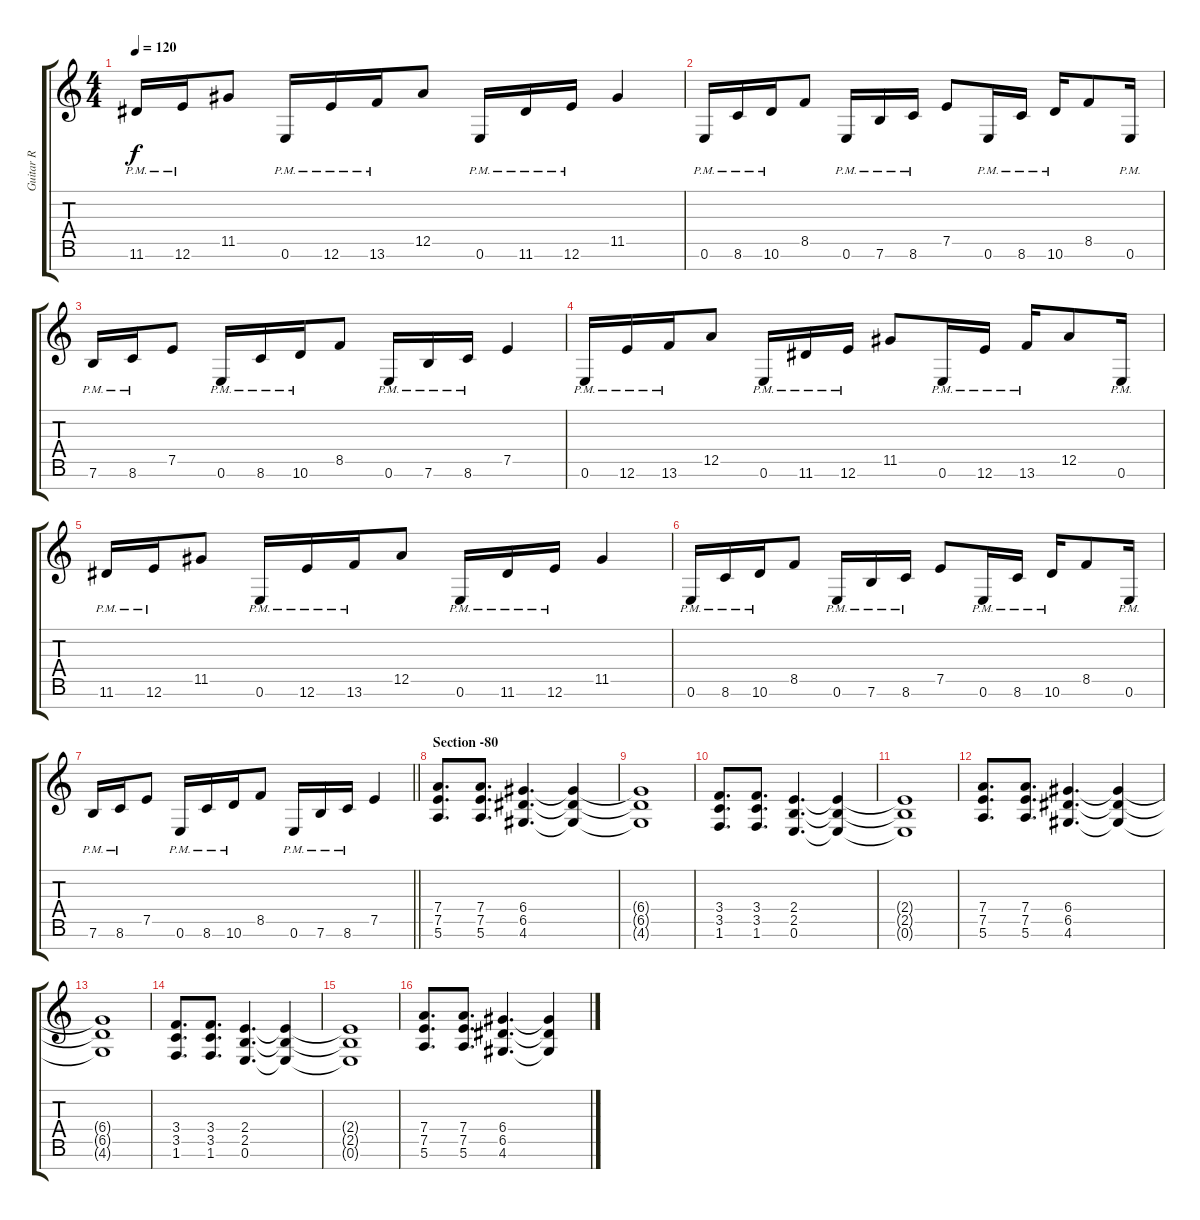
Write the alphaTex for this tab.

\track ("Guitar R" "Guitar R") {instrument overdrivenguitar}
\staff {score tabs}
\tuning (E4 B3 G3 D3 A2 E2 B1) {hide}
\ts (4 4)
\tempo 120
\clef g2
\ks c
11.6{pm}.16{dy f} 12.6{pm}.16 11.5.8 0.6{pm}.16 12.6{pm}.16 13.6{pm}.16 12.5.8 0.6{pm}.16 11.6{pm}.16 12.6{pm}.16 11.5.4 |
0.6{pm}.16 8.6{pm}.16 10.6{pm}.16 8.5.8 0.6{pm}.16 7.6{pm}.16 8.6{pm}.16 7.5.8 0.6{pm}.16 8.6{pm}.16 10.6{pm}.16 8.5.8 0.6{pm}.16 |
7.6{pm}.16 8.6{pm}.16 7.5.8 0.6{pm}.16 8.6{pm}.16 10.6{pm}.16 8.5.8 0.6{pm}.16 7.6{pm}.16 8.6{pm}.16 7.5.4 |
0.6{pm}.16 12.6{pm}.16 13.6{pm}.16 12.5.8 0.6{pm}.16 11.6{pm}.16 12.6{pm}.16 11.5.8 0.6{pm}.16 12.6{pm}.16 13.6{pm}.16 12.5.8 0.6{pm}.16 |
11.6{pm}.16 12.6{pm}.16 11.5.8 0.6{pm}.16 12.6{pm}.16 13.6{pm}.16 12.5.8 0.6{pm}.16 11.6{pm}.16 12.6{pm}.16 11.5.4 |
0.6{pm}.16 8.6{pm}.16 10.6{pm}.16 8.5.8 0.6{pm}.16 7.6{pm}.16 8.6{pm}.16 7.5.8 0.6{pm}.16 8.6{pm}.16 10.6{pm}.16 8.5.8 0.6{pm}.16 |
\barLineRight lightlight
7.6{pm}.16 8.6{pm}.16 7.5.8 0.6{pm}.16 8.6{pm}.16 10.6{pm}.16 8.5.8 0.6{pm}.16 7.6{pm}.16 8.6{pm}.16 7.5.4 |
\section ("" "Section -80")
(7.4 7.5 5.6).8{d} (7.4 7.5 5.6).8{d} (6.4 6.5 4.6).4{d} (6.4{t} 6.5{t} 4.6{t}).4 |
(6.4{t} 6.5{t} 4.6{t}).1 |
(3.4 3.5 1.6).8{d} (3.4 3.5 1.6).8{d} (2.4 2.5 0.6).4{d} (2.4{t} 2.5{t} 0.6{t}).4 |
(2.4{t} 2.5{t} 0.6{t}).1 |
(7.4 7.5 5.6).8{d} (7.4 7.5 5.6).8{d} (6.4 6.5 4.6).4{d} (6.4{t} 6.5{t} 4.6{t}).4 |
(6.4{t} 6.5{t} 4.6{t}).1 |
(3.4 3.5 1.6).8{d} (3.4 3.5 1.6).8{d} (2.4 2.5 0.6).4{d} (2.4{t} 2.5{t} 0.6{t}).4 |
(2.4{t} 2.5{t} 0.6{t}).1 |
(7.4 7.5 5.6).8{d} (7.4 7.5 5.6).8{d} (6.4 6.5 4.6).4{d} (6.4{t} 6.5{t} 4.6{t}).4
